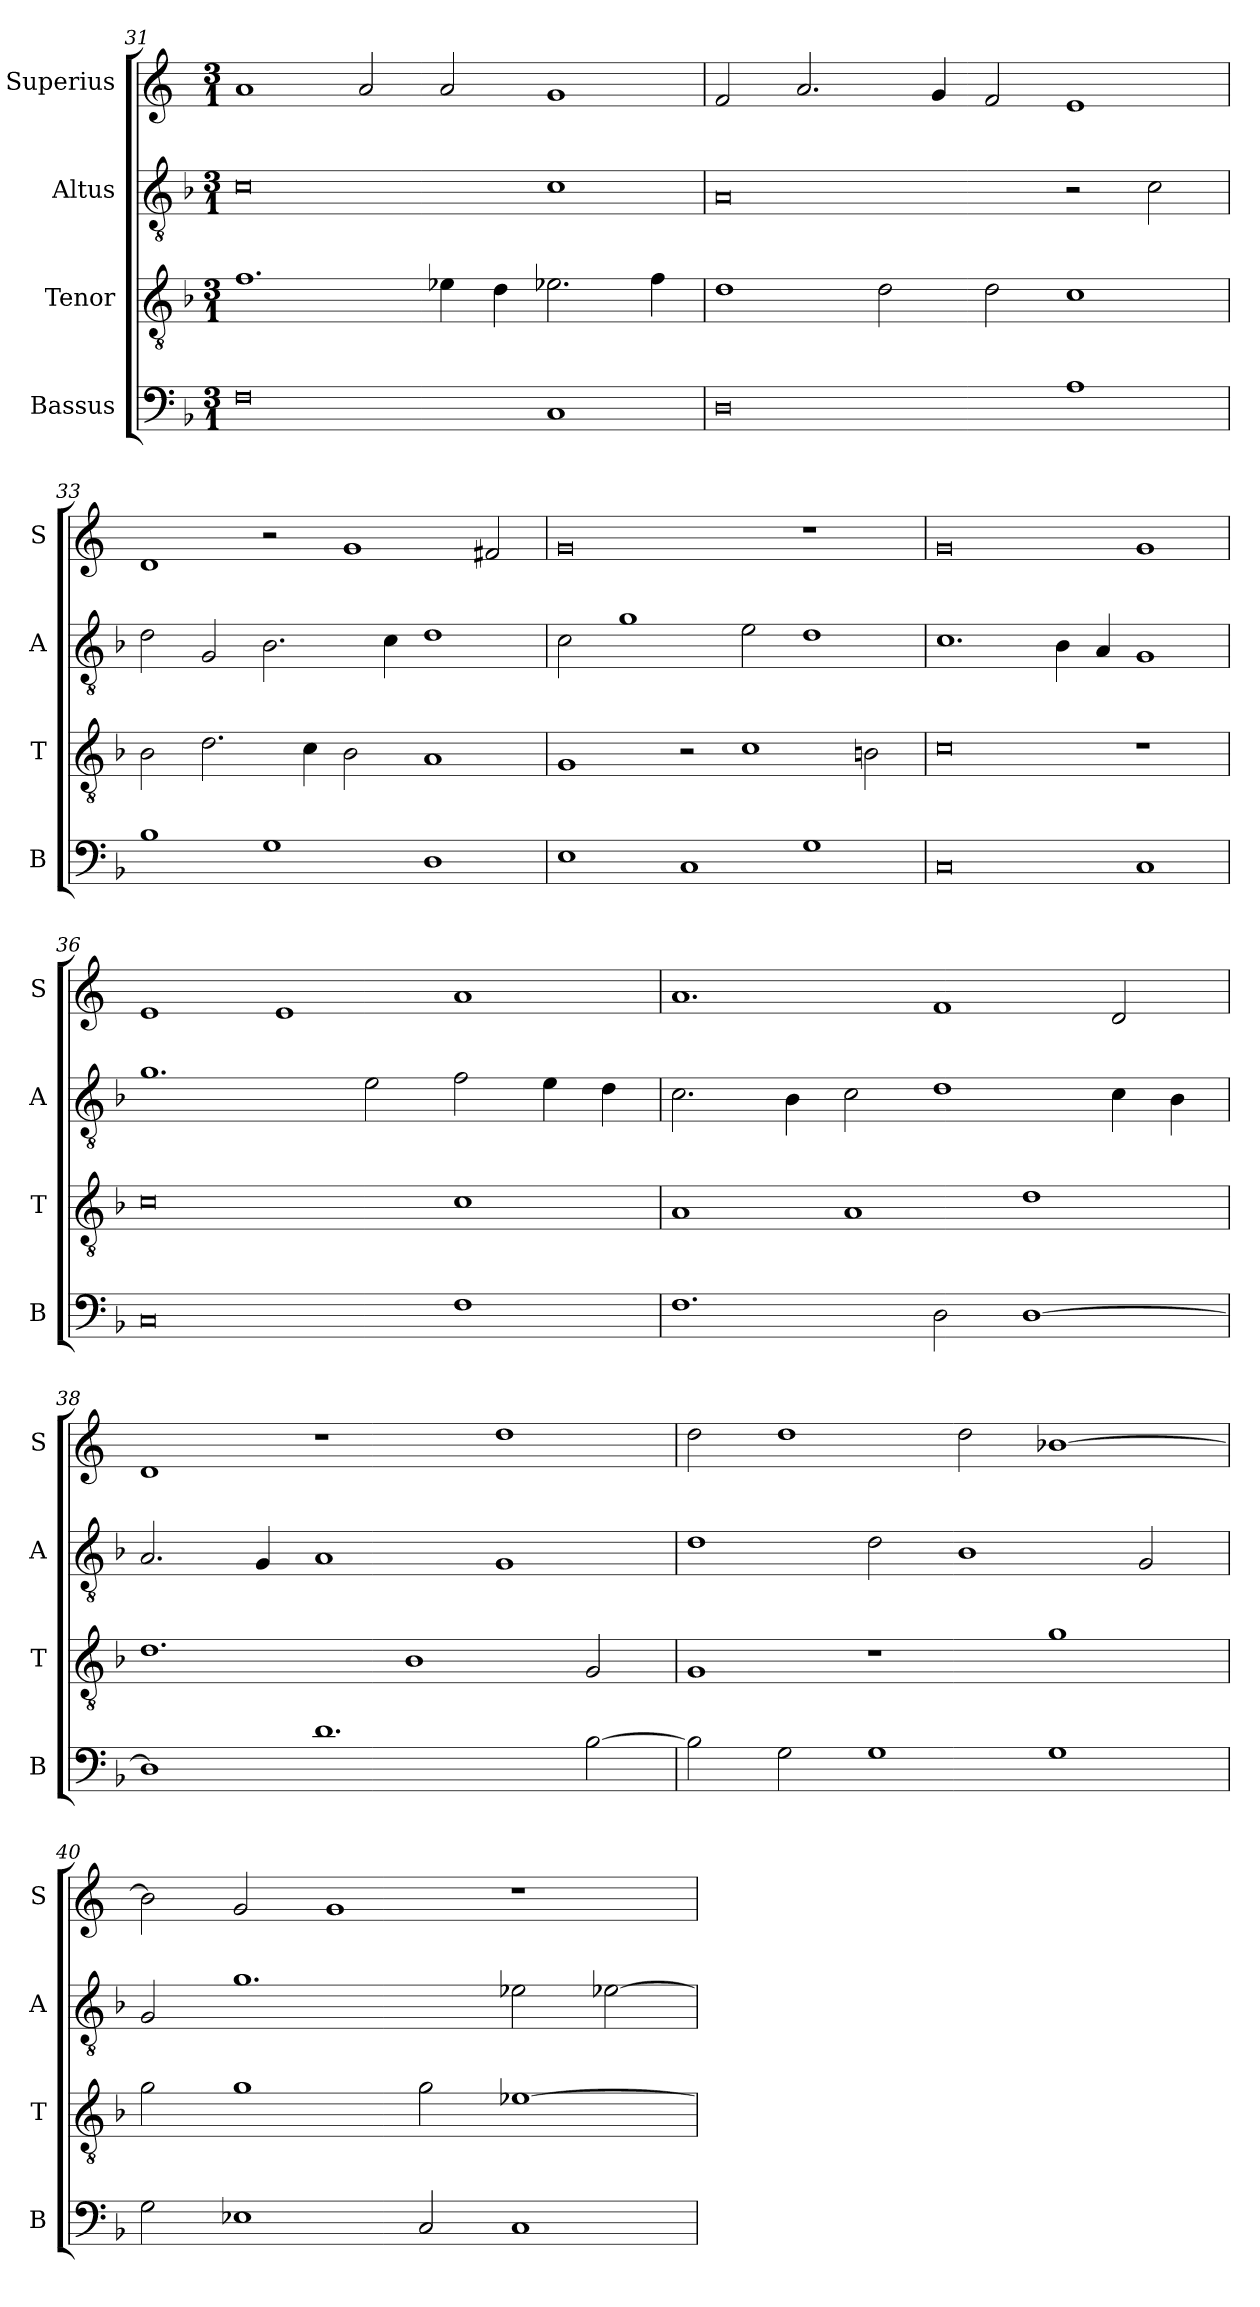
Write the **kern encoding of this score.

**kern	**kern	**kern	**kern
*part4	*part3	*part2	*part1
*staff4	*staff3	*staff2	*staff1
*I"Bassus	*I"Tenor	*I"Altus	*I"Superius
*I'B	*I'T	*I'A	*I'S
*clefF4	*clefGv2	*clefGv2	*clefG2
*k[b-]	*k[b-]	*k[b-]	*k[]
*M3/1	*M3/1	*M3/1	*M3/1
=31	=31	=31	=31
0F	1.f	0c	1a
.	.	.	2a/
.	4e-X\	.	2a/
.	4d\	.	.
1C	2.e-X\	1c	1g
.	4f\	.	.
=32	=32	=32	=32
0D	1d	0A	2f/
.	.	.	2.a/
.	2d\	.	.
.	.	.	4g/
.	2d\	.	2f/
1A	1c	2r	1e
.	.	2c\	.
=33	=33	=33	=33
1B-	2B-\	2d\	1d
.	2.d\	2G/	.
1G	.	2.B-\	2r
.	4c\	.	.
.	2B-\	.	1g
.	.	4c\	.
1D	1A	1d	.
.	.	.	2f#X/
=34	=34	=34	=34
1E	1G	2c\	0g
.	.	1g	.
1C	2r	.	.
.	1c	2e\	.
1G	.	1d	1r
.	2Bn\	.	.
=35	=35	=35	=35
0C	0c	1.c	0g
.	.	4B-\	.
.	.	4A/	.
1C	1r	1G	1g
=36	=36	=36	=36
0C	0c	1.g	1e
.	.	.	1e
.	.	2e\	.
1F	1c	2f\	1a
.	.	4e\	.
.	.	4d\	.
=37	=37	=37	=37
1.F	1A	2.c\	1.a
.	.	4B-\	.
.	1A	2c\	.
2D\	.	1d	1f
[1D	1d	.	.
.	.	4c\	2d/
.	.	4B-\	.
=38	=38	=38	=38
1D]	1.d	2.A/	1d
.	.	4G/	.
1.d	.	1A	1r
.	1B-	.	.
.	.	1G	1dd
[2B-\	2G/	.	.
=39	=39	=39	=39
2B-\]	1G	1d	2dd\
2G\	.	.	1dd
1G	1r	2d\	.
.	.	1B-	2dd\
1G	1g	.	[1b-X
.	.	2G/	.
=40	=40	=40	=40
2G\	2g\	2G/	2b-\]
1E-X	1g	1.g	2g/
.	.	.	1g
2C/	2g\	.	.
1C	[1e-X	2e-X\	1r
.	.	[2e-X\	.
=	=	=	=
*-	*-	*-	*-
